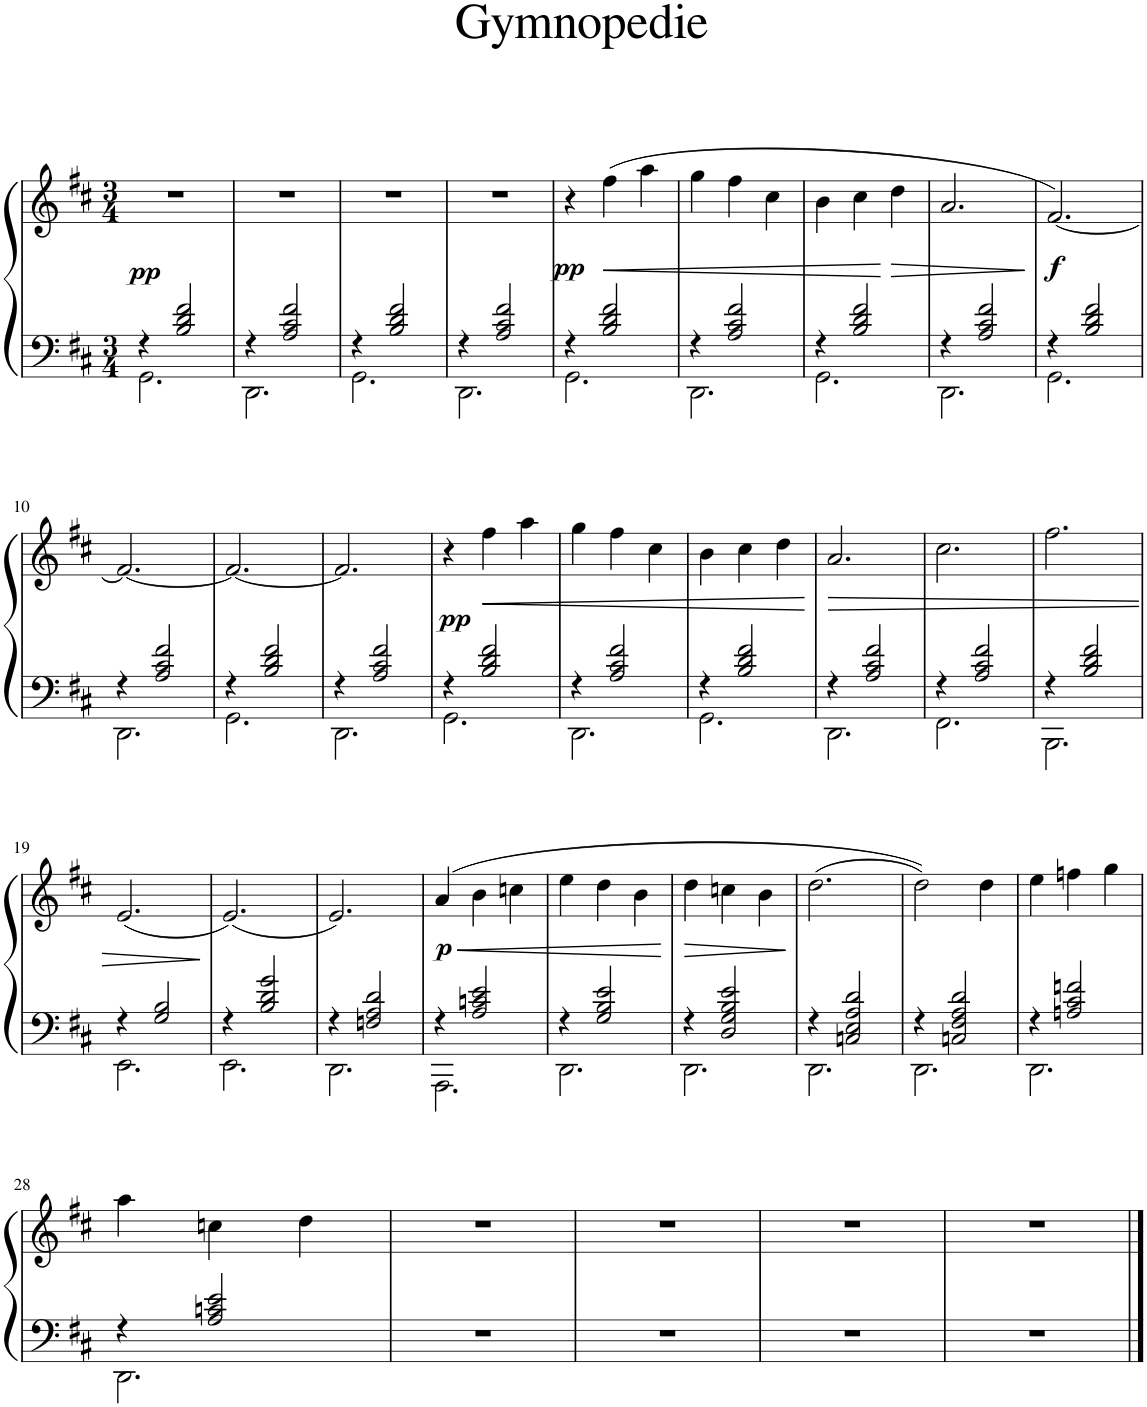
**kern	**kern	**dynam
*part1	*part1	*part1
*staff2	*staff1	*staff1/2
*I"Piano	*	*
*I'Pno.	*	*
*clefF4	*clefG2	*
*k[f#c#]	*k[f#c#]	*
*M3/4	*M3/4	*
=1	=1	=1
*^	*	*
!	!	!	!LO:DY:b
4r	2.GG\	2.r	pp
2B/ 2d/ 2f#/	.	.	.
=2	=2	=2	=2
4r	2.DD\	2.r	.
2A/ 2c#/ 2f#/	.	.	.
=3	=3	=3	=3
4r	2.GG\	2.r	.
2B/ 2d/ 2f#/	.	.	.
=4	=4	=4	=4
4r	2.DD\	2.r	.
2A/ 2c#/ 2f#/	.	.	.
=5	=5	=5	=5
!	!	!	!LO:DY:b
4r	2.GG\	4r	pp
!	!	!	!LO:HP:b
2B/ 2d/ 2f#/	.	(4ff#\	<
.	.	4aa\	.
=6	=6	=6	=6
4r	2.DD\	4gg\	.
2A/ 2c#/ 2f#/	.	4ff#\	.
.	.	4cc#\	.
=7	=7	=7	=7
4r	2.GG\	4b\	.
2B/ 2d/ 2f#/	.	4cc#\	.
!	!	!	!LO:HP:n=1:b
.	.	4dd\	[ >
=8	=8	=8	=8
4r	2.DD\	2.a/	.
2A/ 2c#/ 2f#/	.	.	.
*v	*v	*	*
.	.	]
=9	=9	=9
*^	*	*
!	!	!	!LO:DY:b
4r	2.GG\	[2.f#/)	f
2B/ 2d/ 2f#/	.	.	.
!!LO:LB:g=z
=10	=10	=10	=10
4r	2.DD\	2.f#/_	.
2A/ 2c#/ 2f#/	.	.	.
=11	=11	=11	=11
4r	2.GG\	2.f#/_	.
2B/ 2d/ 2f#/	.	.	.
=12	=12	=12	=12
4r	2.DD\	2.f#/]	.
2A/ 2c#/ 2f#/	.	.	.
=13	=13	=13	=13
!	!	!	!LO:DY:b
4r	2.GG\	4r	pp
!	!	!	!LO:HP:b
2B/ 2d/ 2f#/	.	4ff#\	<
.	.	4aa\	.
=14	=14	=14	=14
4r	2.DD\	4gg\	.
2A/ 2c#/ 2f#/	.	4ff#\	.
.	.	4cc#\	.
=15	=15	=15	=15
4r	2.GG\	4b\	.
2B/ 2d/ 2f#/	.	4cc#\	.
.	.	4dd\	.
*v	*v	*	*
.	.	[
=16	=16	=16
*^	*	*
!	!	!	!LO:HP:b
4r	2.DD\	2.a/	>
2A/ 2c#/ 2f#/	.	.	.
=17	=17	=17	=17
4r	2.FF#\	2.cc#\	.
2A/ 2c#/ 2f#/	.	.	.
=18	=18	=18	=18
4r	2.BBB\	2.ff#\	.
2B/ 2d/ 2f#/	.	.	.
!!LO:LB:g=z
=19	=19	=19	=19
4r	2.EE\	(2.e/	.
2G/ 2B/	.	.	.
*v	*v	*	*
.	.	]
=20	=20	=20
*^	*	*
4r	2.EE\	(2.e/)	.
2B/ 2d/ 2g/	.	.	.
=21	=21	=21	=21
4r	2.DD\	2.e/)	.
2Fn/ 2A/ 2d/	.	.	.
=22	=22	=22	=22
!	!	!	!LO:HP:b
!	!	!	!LO:DY:n=1:b
4r	2.AAA\	(4a/	< p
2A/ 2cn/ 2e/	.	4b\	.
.	.	4ccn\	.
=23	=23	=23	=23
4r	2.DD\	4ee\	.
2G/ 2B/ 2e/	.	4dd\	.
.	.	4b\	.
*v	*v	*	*
.	.	[
=24	=24	=24
*^	*	*
!	!	!	!LO:HP:b
4r	2.DD\	4dd\	>
2D/ 2G/ 2B/ 2e/	.	4ccn\	.
.	.	4b\	.
*v	*v	*	*
.	.	]
=25	=25	=25
*^	*	*
4r	2.DD\	(2.dd\	.
2Cn/ 2E/ 2A/ 2d/	.	.	.
=26	=26	=26	=26
4r	2.DD\	2dd\))	.
2Cn/ 2F#/ 2A/ 2d/	.	.	.
.	.	4dd\	.
=27	=27	=27	=27
4r	2.DD\	4ee\	.
2An/ 2c#/ 2fn/	.	4ffn\	.
.	.	4gg\	.
!!LO:LB:g=z
=28	=28	=28	=28
4r	2.DD\	4aa\	.
2A/ 2cn/ 2e/	.	4ccn\	.
.	.	4dd\	.
*v	*v	*	*
=29	=29	=29
2.r	2.r	.
=30	=30	=30
2.r	2.r	.
=31	=31	=31
2.r	2.r	.
=32	=32	=32
2.r	2.r	.
==	==	==
*-	*-	*-
